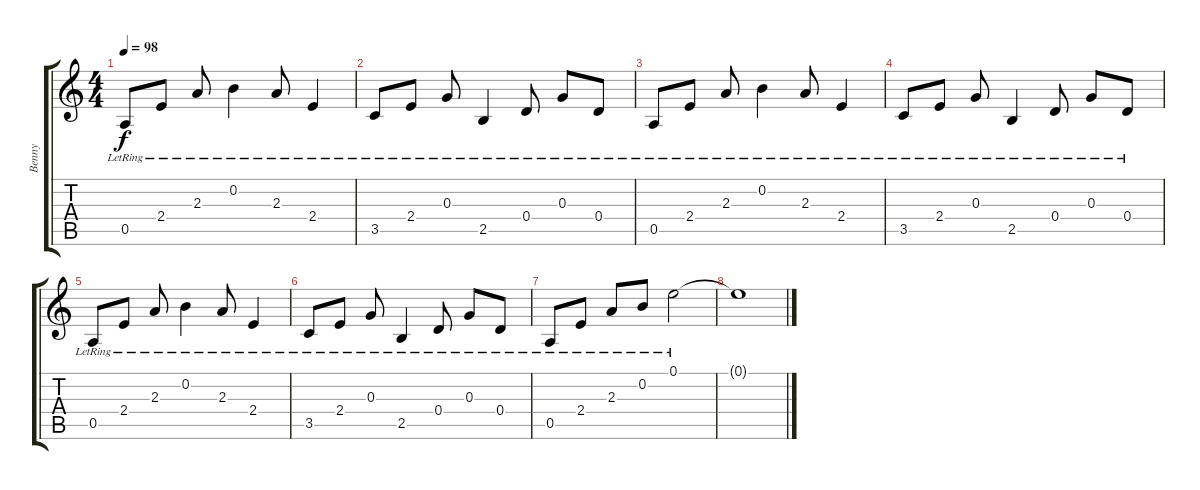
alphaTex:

\track ("Benny" "Benny") {instrument acousticguitarsteel}
\staff {score tabs}
\tuning (E4 B3 G3 D3 A2 E2) {hide}
\ts (4 4)
\tempo 98
\clef g2
\ks c
0.5{lr}.8{dy f} 2.4{lr}.8 2.3{lr}.8 0.2{lr}.4 2.3{lr}.8 2.4{lr}.4 |
3.5{lr}.8 2.4{lr}.8 0.3{lr}.8 2.5{lr}.4 0.4{lr}.8 0.3{lr}.8 0.4{lr}.8 |
0.5{lr}.8 2.4{lr}.8 2.3{lr}.8 0.2{lr}.4 2.3{lr}.8 2.4{lr}.4 |
3.5{lr}.8 2.4{lr}.8 0.3{lr}.8 2.5{lr}.4 0.4{lr}.8 0.3{lr}.8 0.4{lr}.8 |
0.5{lr}.8 2.4{lr}.8 2.3{lr}.8 0.2{lr}.4 2.3{lr}.8 2.4{lr}.4 |
3.5{lr}.8 2.4{lr}.8 0.3{lr}.8 2.5{lr}.4 0.4{lr}.8 0.3{lr}.8 0.4{lr}.8 |
0.5{lr}.8 2.4{lr}.8 2.3{lr}.8 0.2{lr}.8 0.1{lr}.2 |
0.1{t}.1
